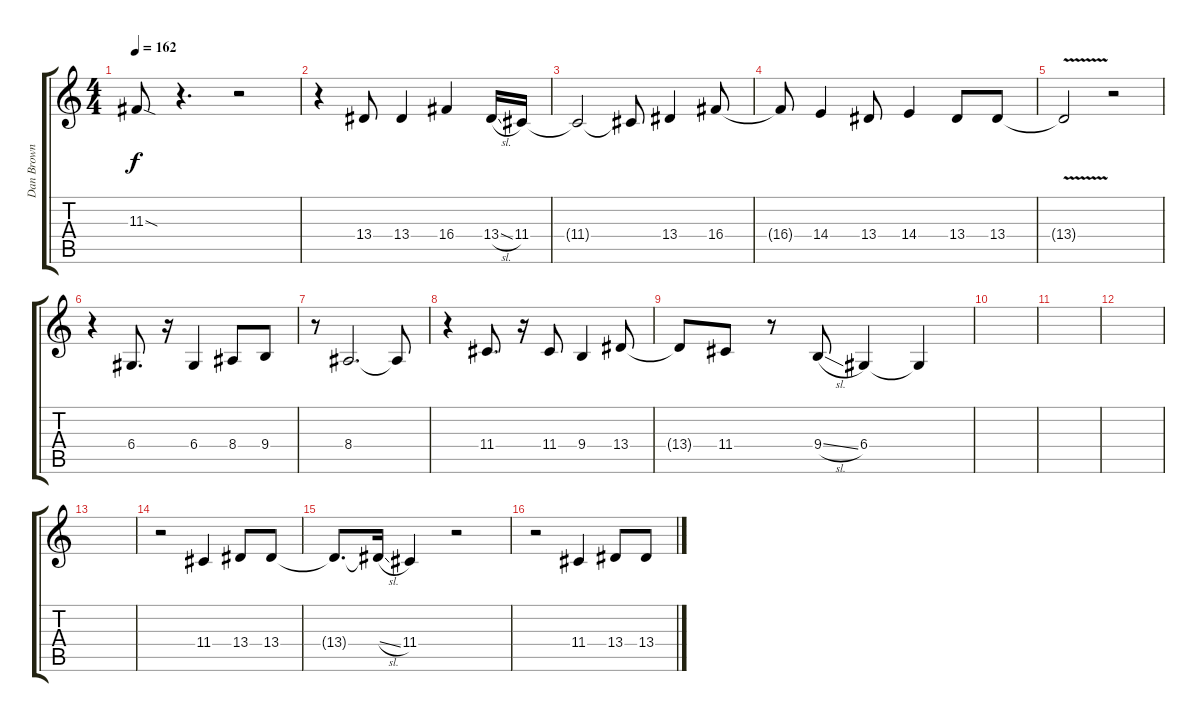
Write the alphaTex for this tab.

\track ("Dan Brown (lead vocal)" "Dan Brown ") {instrument tuba}
\staff {score tabs}
\tuning (E4 B3 G3 D3 A2 E2) {hide}
\ts (4 4)
\tempo 162
\clef g2
\ks c
11.3{sod t}.8{dy f} r.4{d} r.2 |
r.4 13.4.8 13.4.4 16.4.4 13.4{sl}.16 11.4.16 |
11.4{t}.2 11.4{t}.8 13.4.4 16.4.8 |
16.4{t}.8 14.4.4 13.4.8 14.4.4 13.4.8 13.4.8 |
13.4{v t}.2 r.2 |
r.4 6.4.8{d} r.16 6.4.4 8.4.8 9.4.8 |
r.8 8.4.2{d} 8.4{t}.8 |
r.4 11.4.8{d} r.16 11.4.8 9.4.4 13.4.8 |
13.4{t}.8 11.4.8 r.8 9.4{sl}.8 6.4.4 6.4{t}.4 |
|
|
|
|
r.2 11.4.4 13.4.8 13.4.8 |
13.4{t}.8{d} 13.4{sl t}.16 11.4.4 r.2 |
r.2 11.4.4 13.4.8 13.4.8
